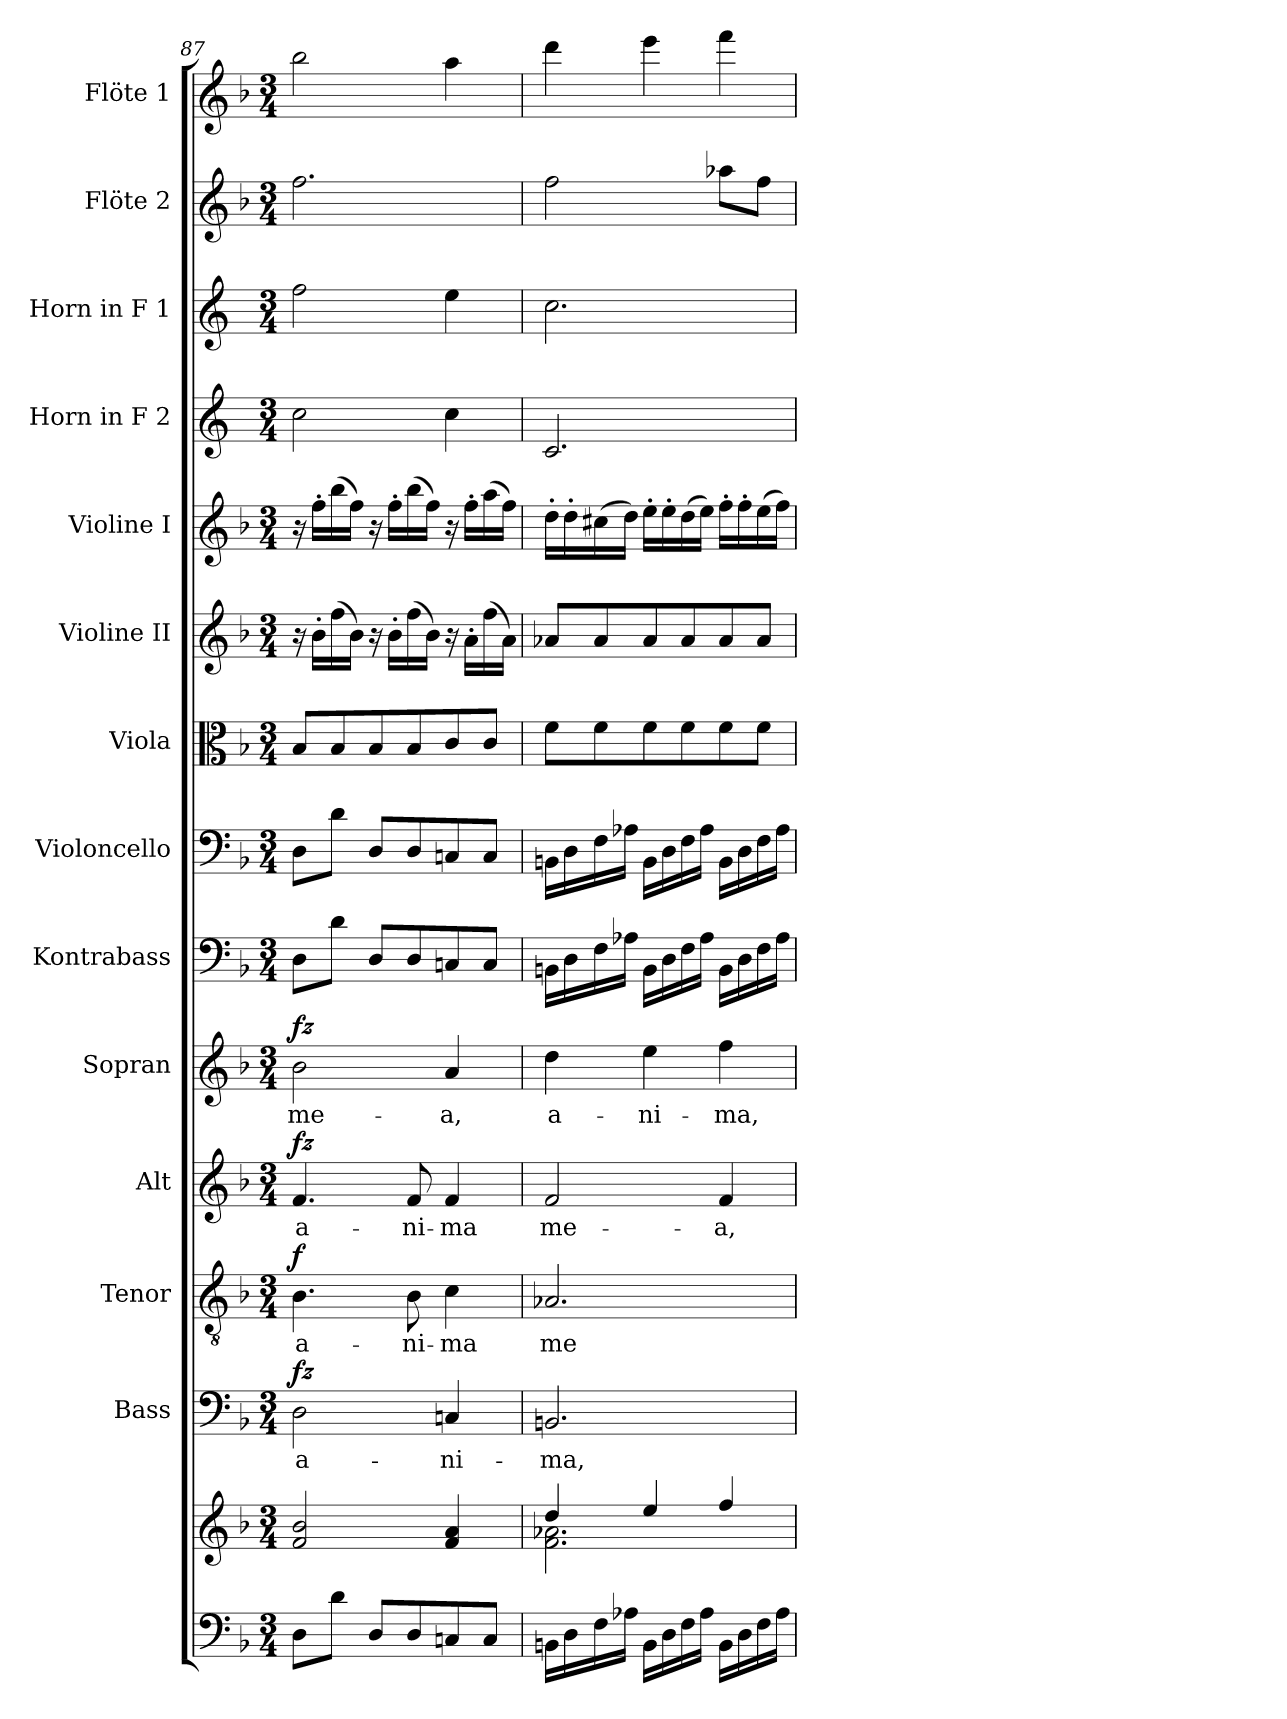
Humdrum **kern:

**kern	**kern	**kern	**text	**dynam	**kern	**text	**dynam	**kern	**text	**dynam	**kern	**text	**dynam	**kern	**kern	**kern	**kern	**kern	**kern	**kern	**kern	**kern
*part14	*part14	*part13	*part13	*part13	*part12	*part12	*part12	*part11	*part11	*part11	*part10	*part10	*part10	*part9	*part8	*part7	*part6	*part5	*part4	*part3	*part2	*part1
*staff15	*staff14	*staff13	*staff13	*staff13	*staff12	*staff12	*staff12	*staff11	*staff11	*staff11	*staff10	*staff10	*staff10	*staff9	*staff8	*staff7	*staff6	*staff5	*staff4	*staff3	*staff2	*staff1
*	*	*I"Bass	*	*	*I"Tenor	*	*	*I"Alt	*	*	*I"Sopran	*	*	*I"Kontrabass	*I"Violoncello	*I"Viola	*I"Violine II	*I"Violine I	*I"Horn in F 2	*I"Horn in F 1	*I"Flöte 2	*I"Flöte 1
*	*	*I'B.	*	*	*I'T.	*	*	*I'A.	*	*	*I'S.	*	*	*I'Kb.	*I'Vc.	*I'Vla.	*I'Vl. II	*I'Vl. I	*	*	*I'Fl. 2	*I'Fl. 1
!!LO:PB:g=z
*clefF4	*clefG2	*clefF4	*	*	*clefGv2	*	*	*clefG2	*	*	*clefG2	*	*	*clefF4	*clefF4	*clefC3	*clefG2	*clefG2	*clefG2	*clefG2	*clefG2	*clefG2
*	*	*	*	*	*	*	*	*	*	*	*	*	*	*ITrd7c12	*	*	*	*	*ITrd4c7	*ITrd4c7	*	*
*k[b-]	*k[b-]	*k[b-]	*	*	*k[b-]	*	*	*k[b-]	*	*	*k[b-]	*	*	*k[b-]	*k[b-]	*k[b-]	*k[b-]	*k[b-]	*k[b-]	*k[b-]	*k[b-]	*k[b-]
*F:	*F:	*F:	*	*	*F:	*	*	*F:	*	*	*F:	*	*	*F:	*F:	*F:	*F:	*F:	*F:	*F:	*F:	*F:
*M3/4	*M3/4	*M3/4	*	*	*M3/4	*	*	*M3/4	*	*	*M3/4	*	*	*M3/4	*M3/4	*M3/4	*M3/4	*M3/4	*M3/4	*M3/4	*M3/4	*M3/4
=87	=87	=87	=87	=87	=87	=87	=87	=87	=87	=87	=87	=87	=87	=87	=87	=87	=87	=87	=87	=87	=87	=87
!	!	!	!LO:LY:b	!LO:DY:a	!	!LO:LY:b	!LO:DY:a	!	!LO:LY:b	!LO:DY:a	!	!LO:LY:b	!LO:DY:a	!	!	!	!	!	!	!	!	!
8D\L	2f/ 2b-/	2D\	a-	fz	4.B-\	a-	f	4.f/	a-	fz	2b-\	me-	fz	8DD\L	8D\L	8B-/L	16r	16r	2f\	2b-\	2.ff\	2bb-\
.	.	.	.	.	.	.	.	.	.	.	.	.	.	.	.	.	16b-'>\LL	16ff'>\LL	.	.	.	.
8d\J	.	.	.	.	.	.	.	.	.	.	.	.	.	8D\J	8d\J	8B-/	(>16ff\	(>16bb-\	.	.	.	.
.	.	.	.	.	.	.	.	.	.	.	.	.	.	.	.	.	16b-\JJ)	16ff\JJ)	.	.	.	.
8D/L	.	.	.	.	.	.	.	.	.	.	.	.	.	8DD/L	8D/L	8B-/	16r	16r	.	.	.	.
.	.	.	.	.	.	.	.	.	.	.	.	.	.	.	.	.	16b-'>\LL	16ff'>\LL	.	.	.	.
!	!	!	!	!	!	!LO:LY:b	!	!	!LO:LY:b	!	!	!	!	!	!	!	!	!	!	!	!	!
8D/	.	.	.	.	8B-\	-ni-	.	8f/	-ni-	.	.	.	.	8DD/	8D/	8B-/	(>16ff\	(>16bb-\	.	.	.	.
.	.	.	.	.	.	.	.	.	.	.	.	.	.	.	.	.	16b-\JJ)	16ff\JJ)	.	.	.	.
!	!	!	!LO:LY:b	!	!	!LO:LY:b	!	!	!LO:LY:b	!	!	!LO:LY:b	!	!	!	!	!	!	!	!	!	!
8Cn/	4f/ 4a/	4Cn/	-ni-	.	4c\	-ma	.	4f/	-ma	.	4a/	-a,	.	8CCn/	8Cn/	8c/	16r	16r	4f\	4a\	.	4aa\
.	.	.	.	.	.	.	.	.	.	.	.	.	.	.	.	.	16a'>\LL	16ff'>\LL	.	.	.	.
8C/J	.	.	.	.	.	.	.	.	.	.	.	.	.	8CC/J	8C/J	8c/J	(>16ff\	(>16aa\	.	.	.	.
.	.	.	.	.	.	.	.	.	.	.	.	.	.	.	.	.	16a\JJ)	16ff\JJ)	.	.	.	.
=88	=88	=88	=88	=88	=88	=88	=88	=88	=88	=88	=88	=88	=88	=88	=88	=88	=88	=88	=88	=88	=88	=88
*	*^	*	*	*	*	*	*	*	*	*	*	*	*	*	*	*	*	*	*	*	*	*
!	!	!	!	!LO:LY:b	!	!	!LO:LY:b	!	!	!LO:LY:b	!	!	!LO:LY:b	!	!	!	!	!	!	!	!	!	!
16BBn\LL	4dd/	2.f\ 2.a-X\	2.BBn/	-ma,	.	2.A-X/	me-	.	2f/	me-	.	4dd\	a-	.	16BBBn\LL	16BBn\LL	8f\L	8a-X/L	16dd'>\LL	2.F/	2.f\	2ff\	4ddd\
16D\	.	.	.	.	.	.	.	.	.	.	.	.	.	.	16DD\	16D\	.	.	16dd'>\	.	.	.	.
16F\	.	.	.	.	.	.	.	.	.	.	.	.	.	.	16FF\	16F\	8f\	8a-/	(>16cc#X\	.	.	.	.
16A-X\JJ	.	.	.	.	.	.	.	.	.	.	.	.	.	.	16AA-X\JJ	16A-X\JJ	.	.	16dd\JJ)	.	.	.	.
!	!	!	!	!	!	!	!	!	!	!	!	!	!LO:LY:b	!	!	!	!	!	!	!	!	!	!
16BB\LL	4ee/	.	.	.	.	.	.	.	.	.	.	4ee\	-ni-	.	16BBB\LL	16BB\LL	8f\	8a-/	16ee'>\LL	.	.	.	4eee\
16D\	.	.	.	.	.	.	.	.	.	.	.	.	.	.	16DD\	16D\	.	.	16ee'>\	.	.	.	.
16F\	.	.	.	.	.	.	.	.	.	.	.	.	.	.	16FF\	16F\	8f\	8a-/	(>16dd\	.	.	.	.
16A-\JJ	.	.	.	.	.	.	.	.	.	.	.	.	.	.	16AA-\JJ	16A-\JJ	.	.	16ee\JJ)	.	.	.	.
!	!	!	!	!	!	!	!	!	!	!LO:LY:b	!	!	!LO:LY:b	!	!	!	!	!	!	!	!	!	!
16BB\LL	4ff/	.	.	.	.	.	.	.	4f/	-a,	.	4ff\	-ma,	.	16BBB\LL	16BB\LL	8f\	8a-/	16ff'>\LL	.	.	8aa-X\L	4fff\
16D\	.	.	.	.	.	.	.	.	.	.	.	.	.	.	16DD\	16D\	.	.	16ff'>\	.	.	.	.
16F\	.	.	.	.	.	.	.	.	.	.	.	.	.	.	16FF\	16F\	8f\J	8a-/J	(>16ee\	.	.	8ff\J	.
16A-\JJ	.	.	.	.	.	.	.	.	.	.	.	.	.	.	16AA-\JJ	16A-\JJ	.	.	16ff\JJ)	.	.	.	.
*	*v	*v	*	*	*	*	*	*	*	*	*	*	*	*	*	*	*	*	*	*	*	*	*
=	=	=	=	=	=	=	=	=	=	=	=	=	=	=	=	=	=	=	=	=	=	=
*-	*-	*-	*-	*-	*-	*-	*-	*-	*-	*-	*-	*-	*-	*-	*-	*-	*-	*-	*-	*-	*-	*-
